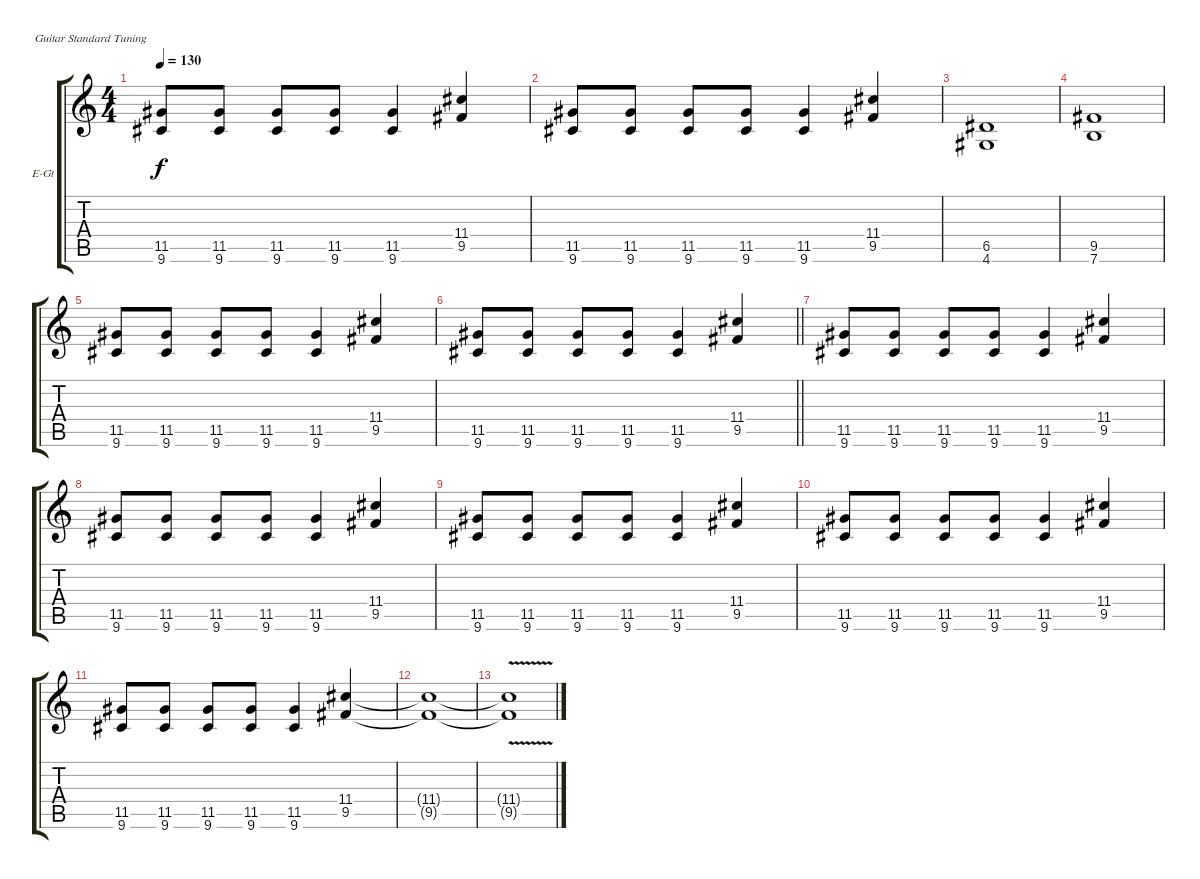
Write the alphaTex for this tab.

\bracketExtendMode groupsimilarinstruments
\firstSystemTrackNameOrientation horizontal
\otherSystemsTrackNameOrientation horizontal
\track ("Joan Jett " "E-Gt") {instrument distortionguitar}
\staff {score tabs}
\tuning (E4 B3 G3 D3 A2 E2)
\ts (4 4)
\tempo 130
\clef g2
\ks c
(11.5 9.6).8{dy f} (11.5 9.6).8 (11.5 9.6).8 (11.5 9.6).8 (11.5 9.6).4 (11.4 9.5).4 |
(11.5 9.6).8 (11.5 9.6).8 (11.5 9.6).8 (11.5 9.6).8 (11.5 9.6).4 (11.4 9.5).4 |
(6.5 4.6).1 |
(9.5 7.6).1 |
(11.5 9.6).8 (11.5 9.6).8 (11.5 9.6).8 (11.5 9.6).8 (11.5 9.6).4 (11.4 9.5).4 |
\barLineRight lightlight
(11.5 9.6).8 (11.5 9.6).8 (11.5 9.6).8 (11.5 9.6).8 (11.5 9.6).4 (11.4 9.5).4 |
(11.5 9.6).8 (11.5 9.6).8 (11.5 9.6).8 (11.5 9.6).8 (11.5 9.6).4 (11.4 9.5).4 |
(11.5 9.6).8 (11.5 9.6).8 (11.5 9.6).8 (11.5 9.6).8 (11.5 9.6).4 (11.4 9.5).4 |
(11.5 9.6).8 (11.5 9.6).8 (11.5 9.6).8 (11.5 9.6).8 (11.5 9.6).4 (11.4 9.5).4 |
(11.5 9.6).8 (11.5 9.6).8 (11.5 9.6).8 (11.5 9.6).8 (11.5 9.6).4 (11.4 9.5).4 |
(11.5 9.6).8 (11.5 9.6).8 (11.5 9.6).8 (11.5 9.6).8 (11.5 9.6).4 (11.4 9.5).4 |
(11.4{t} 9.5{t}).1 |
(11.4{v t} 9.5{v t}).1
